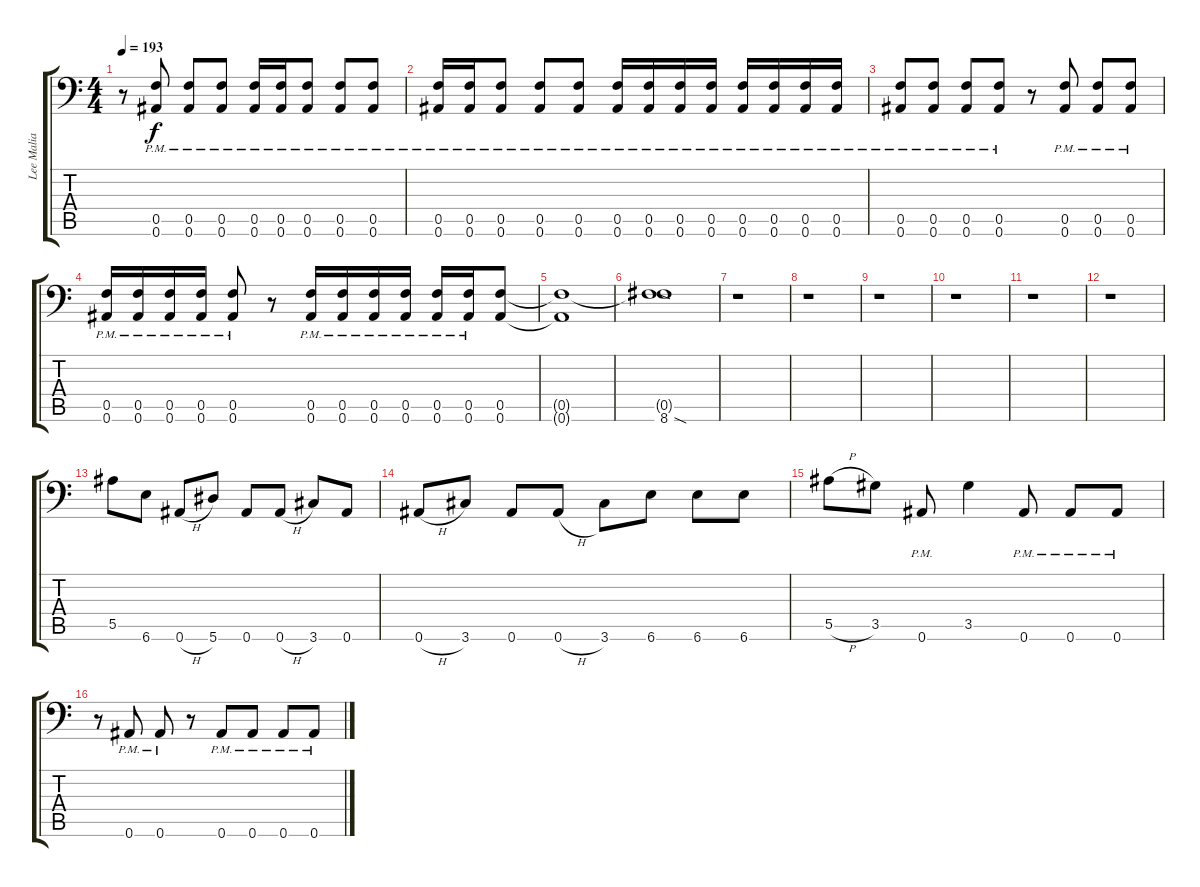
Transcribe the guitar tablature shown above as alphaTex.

\track ("Lee Malia" "Lee Malia") {instrument distortionguitar}
\staff {score tabs}
\tuning (C4 G3 Eb3 Bb2 F2 Bb1) {hide}
\ts (4 4)
\tempo 193
\clef f4
\ks c
r.8{dy f} (0.5{pm} 0.6{pm}).8 (0.5{pm} 0.6{pm}).8 (0.5{pm} 0.6{pm}).8 (0.5{pm} 0.6{pm}).16 (0.5{pm} 0.6{pm}).16 (0.5{pm} 0.6{pm}).8 (0.5{pm} 0.6{pm}).8 (0.5{pm} 0.6{pm}).8 |
(0.5{pm} 0.6{pm}).16 (0.5{pm} 0.6{pm}).16 (0.5{pm} 0.6{pm}).8 (0.5{pm} 0.6{pm}).8 (0.5{pm} 0.6{pm}).8 (0.5{pm} 0.6{pm}).16 (0.5{pm} 0.6{pm}).16 (0.5{pm} 0.6{pm}).16 (0.5{pm} 0.6{pm}).16 (0.5{pm} 0.6{pm}).16 (0.5{pm} 0.6{pm}).16 (0.5{pm} 0.6{pm}).16 (0.5{pm} 0.6{pm}).16 |
(0.5{pm} 0.6{pm}).8 (0.5{pm} 0.6{pm}).8 (0.5{pm} 0.6{pm}).8 (0.5{pm} 0.6{pm}).8 r.8 (0.5{pm} 0.6{pm}).8 (0.5{pm} 0.6{pm}).8 (0.5{pm} 0.6{pm}).8 |
(0.5{pm} 0.6{pm}).16 (0.5{pm} 0.6{pm}).16 (0.5{pm} 0.6{pm}).16 (0.5{pm} 0.6{pm}).16 (0.5{pm} 0.6{pm}).8 r.8 (0.5{pm} 0.6{pm}).16 (0.5{pm} 0.6{pm}).16 (0.5{pm} 0.6{pm}).16 (0.5{pm} 0.6{pm}).16 (0.5{pm} 0.6{pm}).16 (0.5{pm} 0.6{pm}).16 (0.5 0.6).8 |
(0.5{t} 0.6{t}).1 |
(0.5{t} 8.6{sod}).1 |
r.1 |
r.1 |
r.1 |
r.1 |
r.1 |
r.1 |
5.5.8 6.6.8 0.6{h}.8 5.6.8 0.6.8 0.6{h}.8 3.6.8 0.6.8 |
0.6{h}.8 3.6.8 0.6.8 0.6{h}.8 3.6.8 6.6.8 6.6.8 6.6.8 |
5.5{h}.8 3.5.8 0.6{pm}.8 3.5.4 0.6{pm}.8 0.6{pm}.8 0.6{pm}.8 |
r.8 0.6{pm}.8 0.6{pm}.8 r.8 0.6{pm}.8 0.6{pm}.8 0.6{pm}.8 0.6{pm}.8
